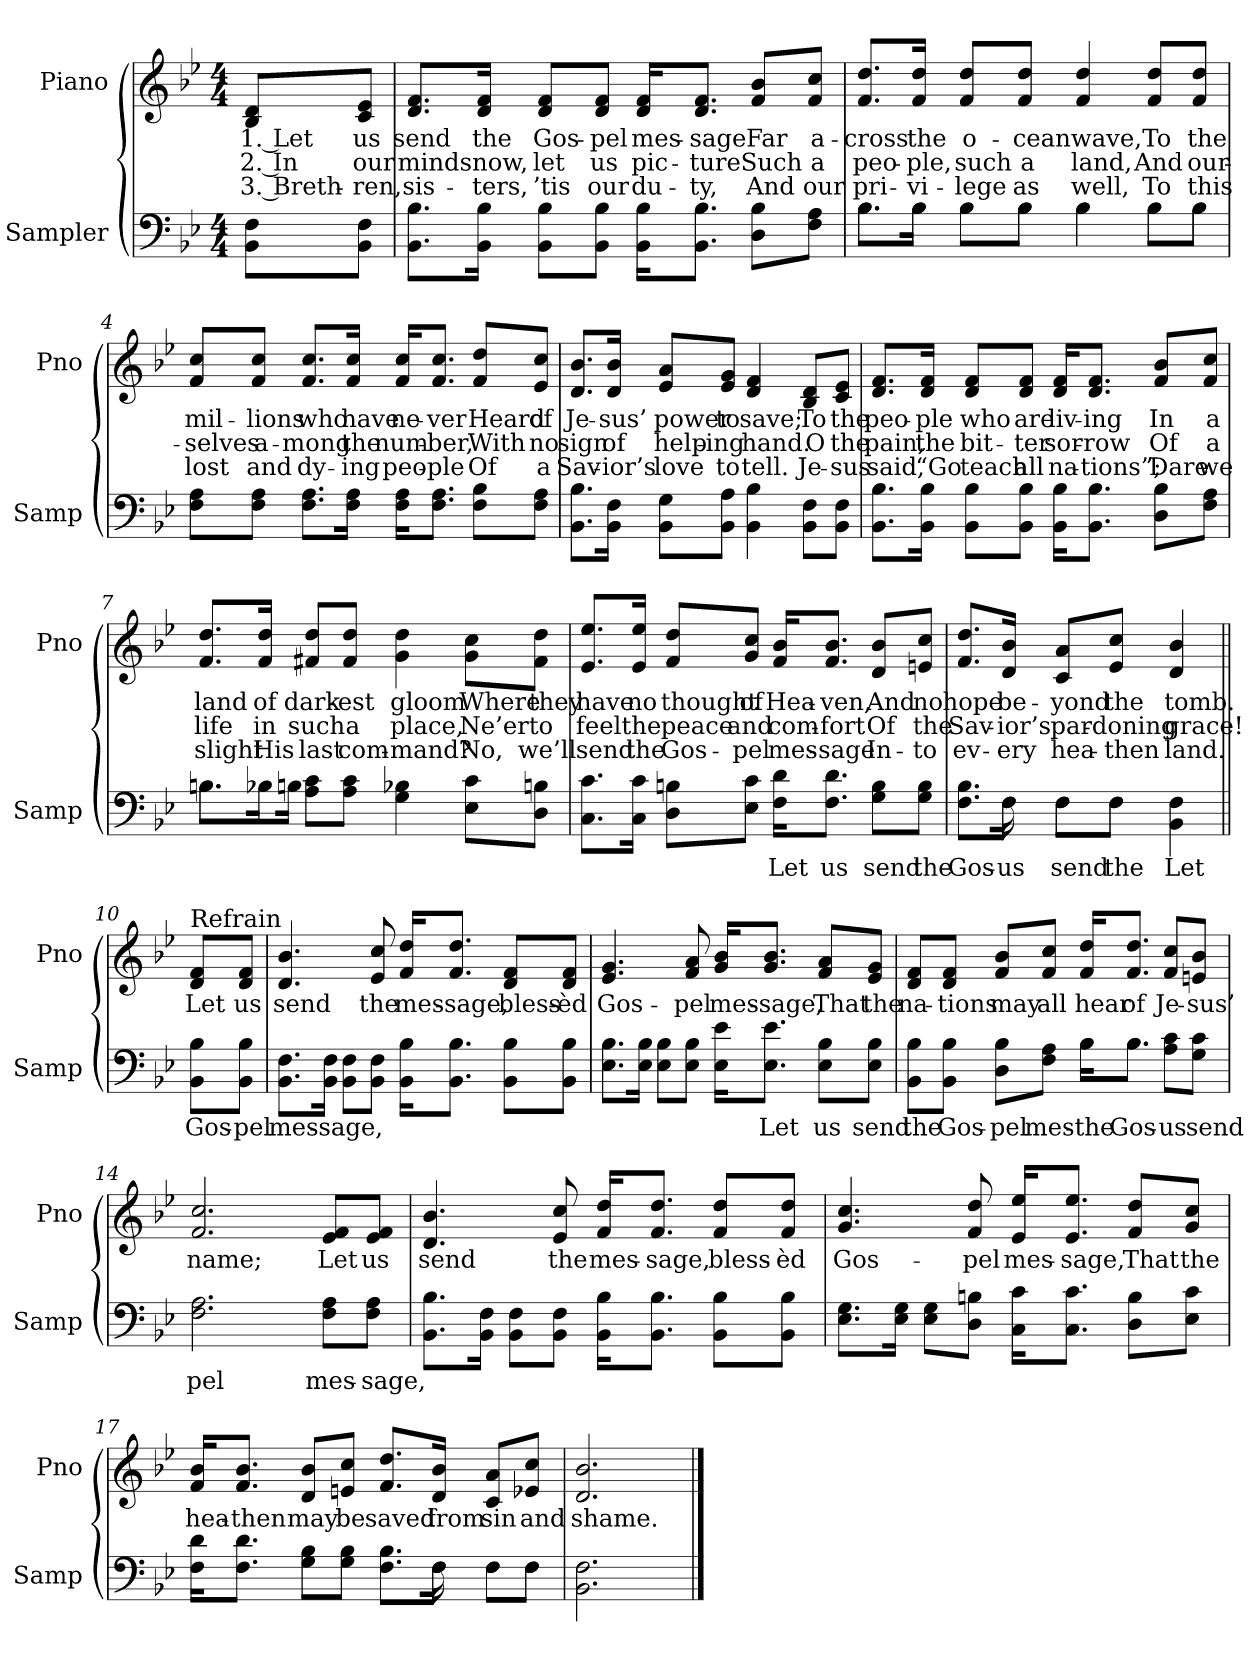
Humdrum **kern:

**kern	**text	**kern	**text	**text	**text
*part2	*part2	*part1	*part1	*part1	*part1
*staff2	*staff2	*staff1	*staff1	*staff1	*staff1
*I"Sampler	*	*I"Piano	*	*	*
*I'Samp	*	*I'Pno	*	*	*
*clefF4	*	*clefG2	*	*	*
*k[b-e-]	*	*k[b-e-]	*	*	*
*B-:	*	*B-:	*	*	*
*M4/4	*	*M4/4	*	*	*
=1	=1	=1	=1	=1	=1
8BB-\ 8F\L	.	8B-/ 8d/L	1. Let	2. In	3. Breth-
8BB-\ 8F\J	.	8c/ 8e-/J	us	our	-ren,
=2	=2	=2	=2	=2	=2
8.BB-\ 8.B-\L	.	8.d/ 8.f/L	send	minds	sis-
16BB-\ 16B-\Jk	.	16d/ 16f/Jk	the	now,	-ters,
8BB-\ 8B-\L	.	8d/ 8f/L	Gos-	let	’tis
8BB-\ 8B-\J	.	8d/ 8f/J	-pel	us	our
16BB-\ 16B-\KL	.	16d/ 16f/KL	mes-	pic-	du-
8.BB-\ 8.B-\J	.	8.d/ 8.f/J	-sage	-ture	-ty,
8D\ 8B-\L	.	8f/ 8b-/L	Far	Such	And
8F\ 8A\J	.	8f/ 8cc/J	a-	a	our
=3	=3	=3	=3	=3	=3
*^	*	*	*	*	*
8.B-\L	8.B-\L	.	8.f/ 8.dd/L	-cross	peo-	pri-
16B-\Jk	16B-\Jk	.	16f/ 16dd/Jk	the	-ple,	-vi-
8B-\L	8B-\L	.	8f/ 8dd/L	o-	such	-lege
8B-\J	8B-\J	.	8f/ 8dd/J	-cean	a	as
4B-\	4B-	.	4f 4dd	wave,	land,	well,
8B-\L	8B-\L	.	8f/ 8dd/L	To	And	To
8B-\J	8B-\J	.	8f/ 8dd/J	the	our-	this
*v	*v	*	*	*	*	*
=4	=4	=4	=4	=4	=4
8F\ 8A\L	.	8f/ 8cc/L	mil-	-selves	lost
8F\ 8A\J	.	8f/ 8cc/J	-lions	a-	and
8.F\ 8.A\L	.	8.f/ 8.cc/L	who	-mong	dy-
16F\ 16A\Jk	.	16f/ 16cc/Jk	have	the	-ing
16F\ 16A\KL	.	16f/ 16cc/KL	ne-	num-	peo-
8.F\ 8.A\J	.	8.f/ 8.cc/J	-ver	-ber,	-ple
8F\ 8B-\L	.	8f/ 8dd/L	Heard	With	Of
8F\ 8A\J	.	8e-/ 8cc/J	of	no	a
=5	=5	=5	=5	=5	=5
8.BB-\ 8.B-\L	.	8.d/ 8.b-/L	Je-	sign	Sav-
16BB-\ 16F\Jk	.	16d/ 16b-/Jk	-sus’	of	-ior’s
8BB-\ 8G\L	.	8e-/ 8a/L	power	help-	love
8BB-\ 8A\J	.	8e-/ 8g/J	to	-ing	to
4BB- 4B-	.	4d 4f	save;	hand.	tell.
8BB-\ 8F\L	.	8B-/ 8d/L	To	O	Je-
8BB-\ 8F\J	.	8c/ 8e-/J	the	the	-sus
=6	=6	=6	=6	=6	=6
8.BB-\ 8.B-\L	.	8.d/ 8.f/L	peo-	pain,	said,
16BB-\ 16B-\Jk	.	16d/ 16f/Jk	-ple	the	“Go
8BB-\ 8B-\L	.	8d/ 8f/L	who	bit-	teach
8BB-\ 8B-\J	.	8d/ 8f/J	are	-ter	all
16BB-\ 16B-\KL	.	16d/ 16f/KL	liv-	sor-	na-
8.BB-\ 8.B-\J	.	8.d/ 8.f/J	-ing	-row	-tions”;
8D\ 8B-\L	.	8f/ 8b-/L	In	Of	Dare
8F\ 8A\J	.	8f/ 8cc/J	a	a	we
=7	=7	=7	=7	=7	=7
*^	*	*	*	*	*
8.B-\L	8.B\L	.	8.f/ 8.dd/L	land	life	slight
16B-\Jk	16B\Jk	.	16f/ 16dd/Jk	of	in	His
8A\ 8c\L	2.ryy	.	8f#X/ 8dd/L	dark-	such	last
8A\ 8c\J	.	.	8f#/ 8dd/J	-est	a	com-
4G 4B-	.	.	4g 4dd	gloom	place,	-mand?
8E-\ 8c\L	.	.	8g\ 8cc\L	Where	Ne’er	No,
8D\ 8Bn\J	.	.	8f#\ 8dd\J	they	to	we’ll
*v	*v	*	*	*	*	*
=8	=8	=8	=8	=8	=8
8.C\ 8.c\L	.	8.e-/ 8.ee-/L	have	feel	send
16C\ 16c\Jk	.	16e-/ 16ee-/Jk	no	the	the
8D\ 8Bn\L	.	8f/ 8dd/L	thought	peace	Gos-
8E-\ 8c\J	.	8g/ 8cc/J	of	and	-pel
16F\ 16d\KL	Let	16f/ 16b-/KL	Hea-	com-	mes-
8.F\ 8.d\J	us	8.f/ 8.b-/J	-ven,	-fort	-sage
8G\ 8B\L	send	8d/ 8b-/L	And	Of	In-
8G\ 8B\J	the	8en/ 8cc/J	no	the	-to
=9	=9	=9	=9	=9	=9
*^	*	*	*	*	*
8.F\ 8.B-\L	8.ryy	Gos-	8.f/ 8.dd/L	hope	Sav-	ev-
16F\Jk	16F	us	16d/ 16b-/Jk	be-	-ior’s	-ery
8F\L	8F\L	send	8c/ 8a/L	-yond	par-	hea-
8F\J	8F\J	the	8e-/ 8cc/J	the	-doning	-then
4BB- 4F	4ryy	Let	4d 4b-	tomb.	grace!	land.
=10||	=10||	=10||	=10||	=10||	=10||	=10||
!	!	!	!LO:TX:t=Refrain	!	!	!
*v	*v	*	*	*	*	*
8BB-\ 8B-\L	Gos-	8d/ 8f/L	Let	.	.
8BB-\ 8B-\J	-pel	8d/ 8f/J	us	.	.
=11	=11	=11	=11	=11	=11
8.BB-\ 8.F\L	mes-	4.d 4.b-	send	.	.
16BB-\ 16F\Jk	-sage,	.	.	.	.
8BB-\ 8F\L	.	.	.	.	.
8BB-\ 8F\J	.	8e- 8cc	the	.	.
16BB-\ 16B-\KL	.	16f/ 16dd/KL	mes-	.	.
8.BB-\ 8.B-\J	.	8.f/ 8.dd/J	-sage,	.	.
8BB-\ 8B-\L	.	8d/ 8f/L	bless-	.	.
8BB-\ 8B-\J	.	8d/ 8f/J	-èd	.	.
=12	=12	=12	=12	=12	=12
8.E-\ 8.B-\L	.	4.e- 4.g	Gos-	.	.
16E-\ 16B-\Jk	.	.	.	.	.
8E-\ 8B-\L	.	.	.	.	.
8E-\ 8B-\J	.	8f 8a	-pel	.	.
16E-\ 16e-\KL	.	16g/ 16b-/KL	mes-	.	.
8.E-\ 8.e-\J	Let	8.g/ 8.b-/J	-sage,	.	.
8E-\ 8B-\L	us	8f/ 8a/L	That	.	.
8E-\ 8B-\J	send	8e-/ 8g/J	the	.	.
=13	=13	=13	=13	=13	=13
*^	*	*	*	*	*
8BB-\ 8B-\L	2ryy	the	8d/ 8f/L	na-	.	.
8BB-\ 8B-\J	.	Gos-	8d/ 8f/J	-tions	.	.
8D\ 8B-\L	.	-pel	8f/ 8b-/L	may	.	.
8F\ 8A\J	.	mes-	8f/ 8cc/J	all	.	.
16B-\KL	16B-\KL	the	16f/ 16dd/KL	hear	.	.
8.B-\J	8.B-\J	Gos-	8.f/ 8.dd/J	of	.	.
8A\ 8c\L	4ryy	us	8f/ 8cc/L	Je-	.	.
8G\ 8c\J	.	send	8en/ 8b-/J	-sus’	.	.
*v	*v	*	*	*	*	*
=14	=14	=14	=14	=14	=14
2.F 2.A	-pel	2.f 2.cc	name;	.	.
8F\ 8A\L	mes-	8e-/ 8f/L	Let	.	.
8F\ 8A\J	-sage,	8e-/ 8f/J	us	.	.
=15	=15	=15	=15	=15	=15
8.BB-\ 8.B-\L	.	4.d 4.b-	send	.	.
16BB-\ 16F\Jk	.	.	.	.	.
8BB-\ 8F\L	.	.	.	.	.
8BB-\ 8F\J	.	8e- 8cc	the	.	.
16BB-\ 16B-\KL	.	16f/ 16dd/KL	mes-	.	.
8.BB-\ 8.B-\J	.	8.f/ 8.dd/J	-sage,	.	.
8BB-\ 8B-\L	.	8f/ 8dd/L	bless-	.	.
8BB-\ 8B-\J	.	8f/ 8dd/J	-èd	.	.
=16	=16	=16	=16	=16	=16
8.E-\ 8.G\L	.	4.g 4.cc	Gos-	.	.
16E-\ 16G\Jk	.	.	.	.	.
8E-\ 8G\L	.	.	.	.	.
8D\ 8Bn\J	.	8f 8dd	-pel	.	.
16C\ 16c\KL	.	16e-/ 16ee-/KL	mes-	.	.
8.C\ 8.c\J	.	8.e-/ 8.ee-/J	-sage,	.	.
8D\ 8B\L	.	8f/ 8dd/L	That	.	.
8E-\ 8c\J	.	8g/ 8cc/J	the	.	.
=17	=17	=17	=17	=17	=17
*^	*	*	*	*	*
16F\ 16d\KL	8.ryy	.	16f/ 16b-/KL	hea-	.	.
8.F\ 8.d\J	.	.	8.f/ 8.b-/J	-then	.	.
*v	*v	*	*	*	*	*
8G\ 8B-\L	.	8d/ 8b-/L	may	.	.
8G\ 8B-\J	.	8en/ 8cc/J	be	.	.
8.F\ 8.B-\L	.	8.f/ 8.dd/L	saved	.	.
*^	*	*	*	*	*
16F\Jk	16F	.	16d/ 16b-/Jk	from	.	.
8F\L	8F\L	.	8c/ 8a/L	sin	.	.
8F\J	8F\J	.	8e-X/ 8cc/J	and	.	.
*v	*v	*	*	*	*	*
=18	=18	=18	=18	=18	=18
2.BB- 2.F	.	2.d 2.b-	shame.	.	.
==	==	==	==	==	==
*-	*-	*-	*-	*-	*-
